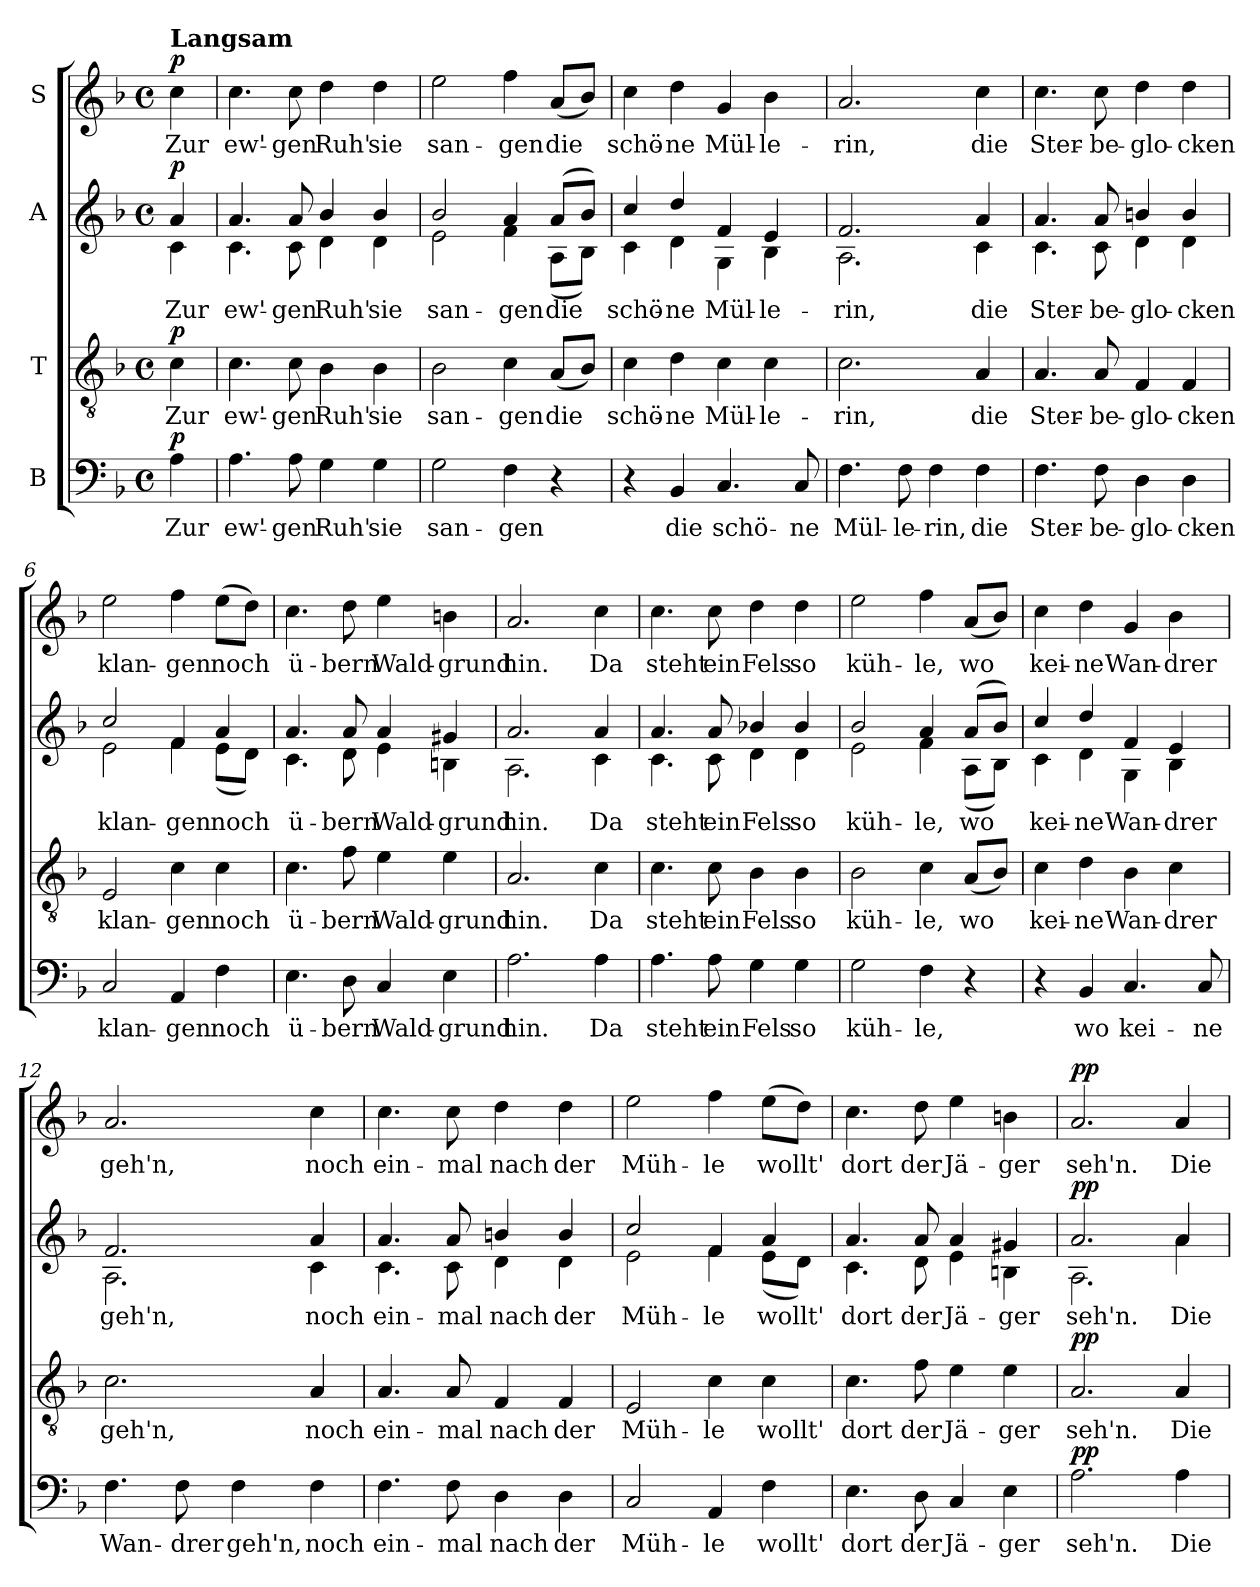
**kern	**text	**dynam	**kern	**text	**dynam	**kern	**text	**dynam	**kern	**text	**dynam
*part4	*part4	*part4	*part3	*part3	*part3	*part2	*part2	*part2	*part1	*part1	*part1
*staff4	*staff4	*staff4	*staff3	*staff3	*staff3	*staff2	*staff2	*staff2	*staff1	*staff1	*staff1
*I"B	*	*	*I"T	*	*	*I"A	*	*	*I"S	*	*
*clefF4	*	*	*clefGv2	*	*	*clefG2	*	*	*clefG2	*	*
*k[b-]	*	*	*k[b-]	*	*	*k[b-]	*	*	*k[b-]	*	*
*F:	*	*	*F:	*	*	*F:	*	*	*F:	*	*
*M4/4	*	*	*M4/4	*	*	*M4/4	*	*	*M4/4	*	*
*met(c)	*	*	*met(c)	*	*	*met(c)	*	*	*met(c)	*	*
*MM96	*	*	*MM96	*	*	*MM96	*	*	*MM96	*	*
=	=	=	=	=	=	=	=	=	=	=	=
!	!	!	!	!	!	!	!	!	!LO:TX:a:B:t=Langsam	!	!
!	!LO:LY:b	!LO:DY:b	!	!LO:LY:b	!LO:DY:b	!	!LO:LY:b	!LO:DY:b	!	!LO:LY:b	!LO:DY:b
*	*	*	*	*	*	*^	*	*	*	*	*
4A\	Zur	p	4c\	Zur	p	4a/	4c\	Zur	p	4cc\	Zur	p
=1	=1	=1	=1	=1	=1	=1	=1	=1	=1	=1	=1	=1
!	!LO:LY:b	!	!	!LO:LY:b	!	!	!	!LO:LY:b	!	!	!LO:LY:b	!
4.A\	ew'-	.	4.c\	ew'-	.	4.a/	4.c\	ew'-	.	4.cc\	ew'-	.
!	!LO:LY:b	!	!	!LO:LY:b	!	!	!	!LO:LY:b	!	!	!LO:LY:b	!
8A\	-gen	.	8c\	-gen	.	8a/	8c\	-gen	.	8cc\	-gen	.
!	!LO:LY:b	!	!	!LO:LY:b	!	!	!	!LO:LY:b	!	!	!LO:LY:b	!
4G\	Ruh'	.	4B-\	Ruh'	.	4b-/	4d\	Ruh'	.	4dd\	Ruh'	.
!	!LO:LY:b	!	!	!LO:LY:b	!	!	!	!LO:LY:b	!	!	!LO:LY:b	!
4G\	sie	.	4B-\	sie	.	4b-/	4d\	sie	.	4dd\	sie	.
=2	=2	=2	=2	=2	=2	=2	=2	=2	=2	=2	=2	=2
!	!LO:LY:b	!	!	!LO:LY:b	!	!	!	!LO:LY:b	!	!	!LO:LY:b	!
2G\	san-	.	2B-\	san-	.	2b-/	2e\	san-	.	2ee\	san-	.
!	!LO:LY:b	!	!	!LO:LY:b	!	!	!	!LO:LY:b	!	!	!LO:LY:b	!
4F\	-gen	.	4c\	-gen	.	4a/	4f\	-gen	.	4ff\	-gen	.
!	!	!	!	!LO:LY:b	!	!	!	!LO:LY:b	!	!	!LO:LY:b	!
4r	.	.	(<8A/L	die	.	(>8a/L	(<8A\L	die	.	(<8a/L	die	.
.	.	.	8B-/J)	.	.	8b-/J)	8B-\J)	.	.	8b-/J)	.	.
=3	=3	=3	=3	=3	=3	=3	=3	=3	=3	=3	=3	=3
!	!	!	!	!LO:LY:b	!	!	!	!LO:LY:b	!	!	!LO:LY:b	!
4r	.	.	4c\	schö-	.	4cc/	4c\	schö-	.	4cc\	schö-	.
!	!LO:LY:b	!	!	!LO:LY:b	!	!	!	!LO:LY:b	!	!	!LO:LY:b	!
4BB-/	die	.	4d\	-ne	.	4dd/	4d\	-ne	.	4dd\	-ne	.
!	!LO:LY:b	!	!	!LO:LY:b	!	!	!	!LO:LY:b	!	!	!LO:LY:b	!
4.C/	schö-	.	4c\	Mül-	.	4f/	4G\	Mül-	.	4g/	Mül-	.
!	!	!	!	!LO:LY:b	!	!	!	!LO:LY:b	!	!	!LO:LY:b	!
.	.	.	4c\	-le-	.	4e/	4B-\	-le-	.	4b-\	-le-	.
!	!LO:LY:b	!	!	!	!	!	!	!	!	!	!	!
8C/	-ne	.	.	.	.	.	.	.	.	.	.	.
=4	=4	=4	=4	=4	=4	=4	=4	=4	=4	=4	=4	=4
!	!LO:LY:b	!	!	!LO:LY:b	!	!	!	!LO:LY:b	!	!	!LO:LY:b	!
4.F\	Mül-	.	2.c\	-rin,	.	2.f/	2.A\	-rin,	.	2.a/	-rin,	.
!	!LO:LY:b	!	!	!	!	!	!	!	!	!	!	!
8F\	-le-	.	.	.	.	.	.	.	.	.	.	.
!	!LO:LY:b	!	!	!	!	!	!	!	!	!	!	!
4F\	-rin,	.	.	.	.	.	.	.	.	.	.	.
!	!LO:LY:b	!	!	!LO:LY:b	!	!	!	!LO:LY:b	!	!	!LO:LY:b	!
4F\	die	.	4A/	die	.	4a/	4c\	die	.	4cc\	die	.
=5	=5	=5	=5	=5	=5	=5	=5	=5	=5	=5	=5	=5
!	!LO:LY:b	!	!	!LO:LY:b	!	!	!	!LO:LY:b	!	!	!LO:LY:b	!
4.F\	Ster-	.	4.A/	Ster-	.	4.a/	4.c\	Ster-	.	4.cc\	Ster-	.
!	!LO:LY:b	!	!	!LO:LY:b	!	!	!	!LO:LY:b	!	!	!LO:LY:b	!
8F\	-be-	.	8A/	-be-	.	8a/	8c\	-be-	.	8cc\	-be-	.
!	!LO:LY:b	!	!	!LO:LY:b	!	!	!	!LO:LY:b	!	!	!LO:LY:b	!
4D\	-glo-	.	4F/	-glo-	.	4bn/	4d\	-glo-	.	4dd\	-glo-	.
!	!LO:LY:b	!	!	!LO:LY:b	!	!	!	!LO:LY:b	!	!	!LO:LY:b	!
4D\	-cken	.	4F/	-cken	.	4b/	4d\	-cken	.	4dd\	-cken	.
!!LO:LB:g=z
=6	=6	=6	=6	=6	=6	=6	=6	=6	=6	=6	=6	=6
!	!LO:LY:b	!	!	!LO:LY:b	!	!	!	!LO:LY:b	!	!	!LO:LY:b	!
2C/	klan-	.	2E/	klan-	.	2cc/	2e\	klan-	.	2ee\	klan-	.
!	!LO:LY:b	!	!	!LO:LY:b	!	!	!	!LO:LY:b	!	!	!LO:LY:b	!
4AA/	-gen	.	4c\	-gen	.	4f/	4f\	-gen	.	4ff\	-gen	.
!	!LO:LY:b	!	!	!LO:LY:b	!	!	!	!LO:LY:b	!	!	!LO:LY:b	!
4F\	noch	.	4c\	noch	.	4a/	(<8e\L	noch	.	(>8ee\L	noch	.
.	.	.	.	.	.	.	8d\J)	.	.	8dd\J)	.	.
=7	=7	=7	=7	=7	=7	=7	=7	=7	=7	=7	=7	=7
!	!LO:LY:b	!	!	!LO:LY:b	!	!	!	!LO:LY:b	!	!	!LO:LY:b	!
4.E\	ü-	.	4.c\	ü-	.	4.a/	4.c\	ü-	.	4.cc\	ü-	.
!	!LO:LY:b	!	!	!LO:LY:b	!	!	!	!LO:LY:b	!	!	!LO:LY:b	!
8D\	-bern	.	8f\	-bern	.	8a/	8d\	-bern	.	8dd\	-bern	.
!	!LO:LY:b	!	!	!LO:LY:b	!	!	!	!LO:LY:b	!	!	!LO:LY:b	!
4C/	Wald-	.	4e\	Wald-	.	4a/	4e\	Wald-	.	4ee\	Wald-	.
!	!LO:LY:b	!	!	!LO:LY:b	!	!	!	!LO:LY:b	!	!	!LO:LY:b	!
4E\	-grund	.	4e\	-grund	.	4g#X/	4Bn\	-grund	.	4bn\	-grund	.
=8	=8	=8	=8	=8	=8	=8	=8	=8	=8	=8	=8	=8
!	!LO:LY:b	!	!	!LO:LY:b	!	!	!	!LO:LY:b	!	!	!LO:LY:b	!
2.A\	hin.	.	2.A/	hin.	.	2.a/	2.A\	hin.	.	2.a/	hin.	.
!	!LO:LY:b	!	!	!LO:LY:b	!	!	!	!LO:LY:b	!	!	!LO:LY:b	!
4A\	Da	.	4c\	Da	.	4a/	4c\	Da	.	4cc\	Da	.
=9	=9	=9	=9	=9	=9	=9	=9	=9	=9	=9	=9	=9
!	!LO:LY:b	!	!	!LO:LY:b	!	!	!	!LO:LY:b	!	!	!LO:LY:b	!
4.A\	steht	.	4.c\	steht	.	4.a/	4.c\	steht	.	4.cc\	steht	.
!	!LO:LY:b	!	!	!LO:LY:b	!	!	!	!LO:LY:b	!	!	!LO:LY:b	!
8A\	ein	.	8c\	ein	.	8a/	8c\	ein	.	8cc\	ein	.
!	!LO:LY:b	!	!	!LO:LY:b	!	!	!	!LO:LY:b	!	!	!LO:LY:b	!
4G\	Fels	.	4B-\	Fels	.	4b-X/	4d\	Fels	.	4dd\	Fels	.
!	!LO:LY:b	!	!	!LO:LY:b	!	!	!	!LO:LY:b	!	!	!LO:LY:b	!
4G\	so	.	4B-\	so	.	4b-/	4d\	so	.	4dd\	so	.
=10	=10	=10	=10	=10	=10	=10	=10	=10	=10	=10	=10	=10
!	!LO:LY:b	!	!	!LO:LY:b	!	!	!	!LO:LY:b	!	!	!LO:LY:b	!
2G\	küh-	.	2B-\	küh-	.	2b-/	2e\	küh-	.	2ee\	küh-	.
!	!LO:LY:b	!	!	!LO:LY:b	!	!	!	!LO:LY:b	!	!	!LO:LY:b	!
4F\	-le,	.	4c\	-le,	.	4a/	4f\	-le,	.	4ff\	-le,	.
!	!	!	!	!LO:LY:b	!	!	!	!LO:LY:b	!	!	!LO:LY:b	!
4r	.	.	(<8A/L	wo	.	(>8a/L	(<8A\L	wo	.	(<8a/L	wo	.
.	.	.	8B-/J)	.	.	8b-/J)	8B-\J)	.	.	8b-/J)	.	.
!!LO:PB:g=z
=11	=11	=11	=11	=11	=11	=11	=11	=11	=11	=11	=11	=11
!	!	!	!	!LO:LY:b	!	!	!	!LO:LY:b	!	!	!LO:LY:b	!
4r	.	.	4c\	kei-	.	4cc/	4c\	kei-	.	4cc\	kei-	.
!	!LO:LY:b	!	!	!LO:LY:b	!	!	!	!LO:LY:b	!	!	!LO:LY:b	!
4BB-/	wo	.	4d\	-ne	.	4dd/	4d\	-ne	.	4dd\	-ne	.
!	!LO:LY:b	!	!	!LO:LY:b	!	!	!	!LO:LY:b	!	!	!LO:LY:b	!
4.C/	kei-	.	4B-\	Wan-	.	4f/	4G\	Wan-	.	4g/	Wan-	.
!	!	!	!	!LO:LY:b	!	!	!	!LO:LY:b	!	!	!LO:LY:b	!
.	.	.	4c\	-drer	.	4e/	4B-\	-drer	.	4b-\	-drer	.
!	!LO:LY:b	!	!	!	!	!	!	!	!	!	!	!
8C/	-ne	.	.	.	.	.	.	.	.	.	.	.
!!LO:LB:g=z
=12	=12	=12	=12	=12	=12	=12	=12	=12	=12	=12	=12	=12
!	!LO:LY:b	!	!	!LO:LY:b	!	!	!	!LO:LY:b	!	!	!LO:LY:b	!
4.F\	Wan-	.	2.c\	geh'n,	.	2.f/	2.A\	geh'n,	.	2.a/	geh'n,	.
!	!LO:LY:b	!	!	!	!	!	!	!	!	!	!	!
8F\	-drer	.	.	.	.	.	.	.	.	.	.	.
!	!LO:LY:b	!	!	!	!	!	!	!	!	!	!	!
4F\	geh'n,	.	.	.	.	.	.	.	.	.	.	.
!	!LO:LY:b	!	!	!LO:LY:b	!	!	!	!LO:LY:b	!	!	!LO:LY:b	!
4F\	noch	.	4A/	noch	.	4a/	4c\	noch	.	4cc\	noch	.
=13	=13	=13	=13	=13	=13	=13	=13	=13	=13	=13	=13	=13
!	!LO:LY:b	!	!	!LO:LY:b	!	!	!	!LO:LY:b	!	!	!LO:LY:b	!
4.F\	ein-	.	4.A/	ein-	.	4.a/	4.c\	ein-	.	4.cc\	ein-	.
!	!LO:LY:b	!	!	!LO:LY:b	!	!	!	!LO:LY:b	!	!	!LO:LY:b	!
8F\	-mal	.	8A/	-mal	.	8a/	8c\	-mal	.	8cc\	-mal	.
!	!LO:LY:b	!	!	!LO:LY:b	!	!	!	!LO:LY:b	!	!	!LO:LY:b	!
4D\	nach	.	4F/	nach	.	4bn/	4d\	nach	.	4dd\	nach	.
!	!LO:LY:b	!	!	!LO:LY:b	!	!	!	!LO:LY:b	!	!	!LO:LY:b	!
4D\	der	.	4F/	der	.	4b/	4d\	der	.	4dd\	der	.
=14	=14	=14	=14	=14	=14	=14	=14	=14	=14	=14	=14	=14
!	!LO:LY:b	!	!	!LO:LY:b	!	!	!	!LO:LY:b	!	!	!LO:LY:b	!
2C/	Müh-	.	2E/	Müh-	.	2cc/	2e\	Müh-	.	2ee\	Müh-	.
!	!LO:LY:b	!	!	!LO:LY:b	!	!	!	!LO:LY:b	!	!	!LO:LY:b	!
4AA/	-le	.	4c\	-le	.	4f/	4f\	-le	.	4ff\	-le	.
!	!LO:LY:b	!	!	!LO:LY:b	!	!	!	!LO:LY:b	!	!	!LO:LY:b	!
4F\	wollt'	.	4c\	wollt'	.	4a/	(<8e\L	wollt'	.	(>8ee\L	wollt'	.
.	.	.	.	.	.	.	8d\J)	.	.	8dd\J)	.	.
=15	=15	=15	=15	=15	=15	=15	=15	=15	=15	=15	=15	=15
!	!LO:LY:b	!	!	!LO:LY:b	!	!	!	!LO:LY:b	!	!	!LO:LY:b	!
4.E\	dort	.	4.c\	dort	.	4.a/	4.c\	dort	.	4.cc\	dort	.
!	!LO:LY:b	!	!	!LO:LY:b	!	!	!	!LO:LY:b	!	!	!LO:LY:b	!
8D\	der	.	8f\	der	.	8a/	8d\	der	.	8dd\	der	.
!	!LO:LY:b	!	!	!LO:LY:b	!	!	!	!LO:LY:b	!	!	!LO:LY:b	!
4C/	Jä-	.	4e\	Jä-	.	4a/	4e\	Jä-	.	4ee\	Jä-	.
!	!LO:LY:b	!	!	!LO:LY:b	!	!	!	!LO:LY:b	!	!	!LO:LY:b	!
4E\	-ger	.	4e\	-ger	.	4g#X/	4Bn\	-ger	.	4bn\	-ger	.
=16	=16	=16	=16	=16	=16	=16	=16	=16	=16	=16	=16	=16
!	!LO:LY:b	!LO:DY:b	!	!LO:LY:b	!LO:DY:b	!	!	!LO:LY:b	!LO:DY:b	!	!LO:LY:b	!LO:DY:b
2.A\	seh'n.	pp	2.A/	seh'n.	pp	2.a/	2.A\	seh'n.	pp	2.a/	seh'n.	pp
!	!LO:LY:b	!	!	!LO:LY:b	!	!	!	!LO:LY:b	!	!	!LO:LY:b	!
4A\	Die	.	4A/	Die	.	4a/	4a\	Die	.	4a/	Die	.
*	*	*	*	*	*	*v	*v	*	*	*	*	*
=	=	=	=	=	=	=	=	=	=	=	=
*-	*-	*-	*-	*-	*-	*-	*-	*-	*-	*-	*-
